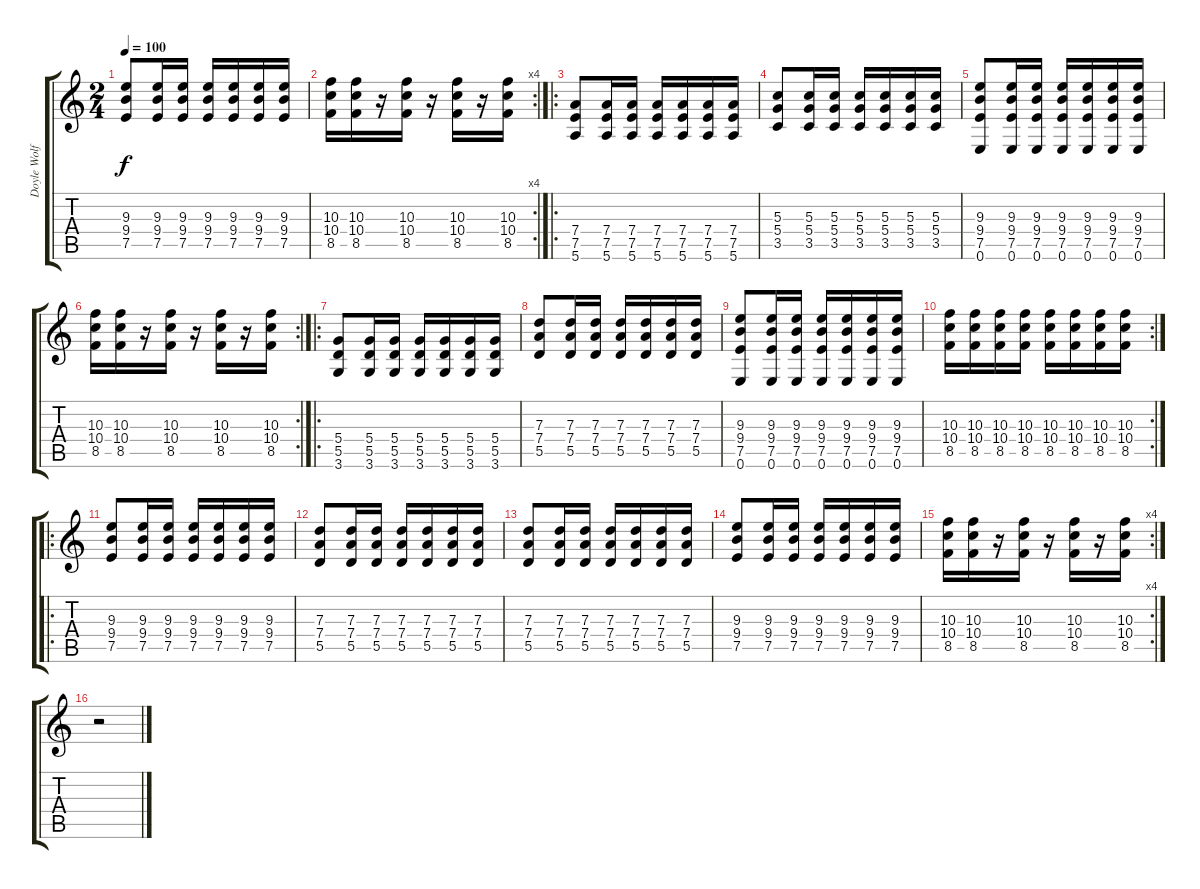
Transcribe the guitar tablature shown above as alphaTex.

\track ("Doyle Wolfgang Von Frankenstein" "Doyle Wolf") {instrument overdrivenguitar}
\staff {score tabs}
\tuning (E4 B3 G3 D3 A2 E2) {hide}
\ts (2 4)
\tempo 100
\clef g2
\ks c
(9.3 9.4 7.5).8{dy f} (9.3 9.4 7.5).16 (9.3 9.4 7.5).16 (9.3 9.4 7.5).16 (9.3 9.4 7.5).16 (9.3 9.4 7.5).16 (9.3 9.4 7.5).16 |
\rc 4
(10.3 10.4 8.5).16 (10.3 10.4 8.5).16 r.16 (10.3 10.4 8.5).16 r.16 (10.3 10.4 8.5).16 r.16 (10.3 10.4 8.5).16 |
\ro
(7.4 7.5 5.6).8 (7.4 7.5 5.6).16 (7.4 7.5 5.6).16 (7.4 7.5 5.6).16 (7.4 7.5 5.6).16 (7.4 7.5 5.6).16 (7.4 7.5 5.6).16 |
(5.3 5.4 3.5).8 (5.3 5.4 3.5).16 (5.3 5.4 3.5).16 (5.3 5.4 3.5).16 (5.3 5.4 3.5).16 (5.3 5.4 3.5).16 (5.3 5.4 3.5).16 |
(9.3 9.4 7.5 0.6).8 (9.3 9.4 7.5 0.6).16 (9.3 9.4 7.5 0.6).16 (9.3 9.4 7.5 0.6).16 (9.3 9.4 7.5 0.6).16 (9.3 9.4 7.5 0.6).16 (9.3 9.4 7.5 0.6).16 |
\rc 2
(10.3 10.4 8.5).16 (10.3 10.4 8.5).16 r.16 (10.3 10.4 8.5).16 r.16 (10.3 10.4 8.5).16 r.16 (10.3 10.4 8.5).16 |
\ro
(5.4 5.5 3.6).8 (5.4 5.5 3.6).16 (5.4 5.5 3.6).16 (5.4 5.5 3.6).16 (5.4 5.5 3.6).16 (5.4 5.5 3.6).16 (5.4 5.5 3.6).16 |
(7.3 7.4 5.5).8 (7.3 7.4 5.5).16 (7.3 7.4 5.5).16 (7.3 7.4 5.5).16 (7.3 7.4 5.5).16 (7.3 7.4 5.5).16 (7.3 7.4 5.5).16 |
(9.3 9.4 7.5 0.6).8 (9.3 9.4 7.5 0.6).16 (9.3 9.4 7.5 0.6).16 (9.3 9.4 7.5 0.6).16 (9.3 9.4 7.5 0.6).16 (9.3 9.4 7.5 0.6).16 (9.3 9.4 7.5 0.6).16 |
\rc 2
(10.3 10.4 8.5).16 (10.3 10.4 8.5).16 (10.3 10.4 8.5).16 (10.3 10.4 8.5).16 (10.3 10.4 8.5).16 (10.3 10.4 8.5).16 (10.3 10.4 8.5).16 (10.3 10.4 8.5).16 |
\ro
(9.3 9.4 7.5).8 (9.3 9.4 7.5).16 (9.3 9.4 7.5).16 (9.3 9.4 7.5).16 (9.3 9.4 7.5).16 (9.3 9.4 7.5).16 (9.3 9.4 7.5).16 |
(7.3 7.4 5.5).8 (7.3 7.4 5.5).16 (7.3 7.4 5.5).16 (7.3 7.4 5.5).16 (7.3 7.4 5.5).16 (7.3 7.4 5.5).16 (7.3 7.4 5.5).16 |
(7.3 7.4 5.5).8 (7.3 7.4 5.5).16 (7.3 7.4 5.5).16 (7.3 7.4 5.5).16 (7.3 7.4 5.5).16 (7.3 7.4 5.5).16 (7.3 7.4 5.5).16 |
(9.3 9.4 7.5).8 (9.3 9.4 7.5).16 (9.3 9.4 7.5).16 (9.3 9.4 7.5).16 (9.3 9.4 7.5).16 (9.3 9.4 7.5).16 (9.3 9.4 7.5).16 |
\rc 4
(10.3 10.4 8.5).16 (10.3 10.4 8.5).16 r.16 (10.3 10.4 8.5).16 r.16 (10.3 10.4 8.5).16 r.16 (10.3 10.4 8.5).16 |
r.2
